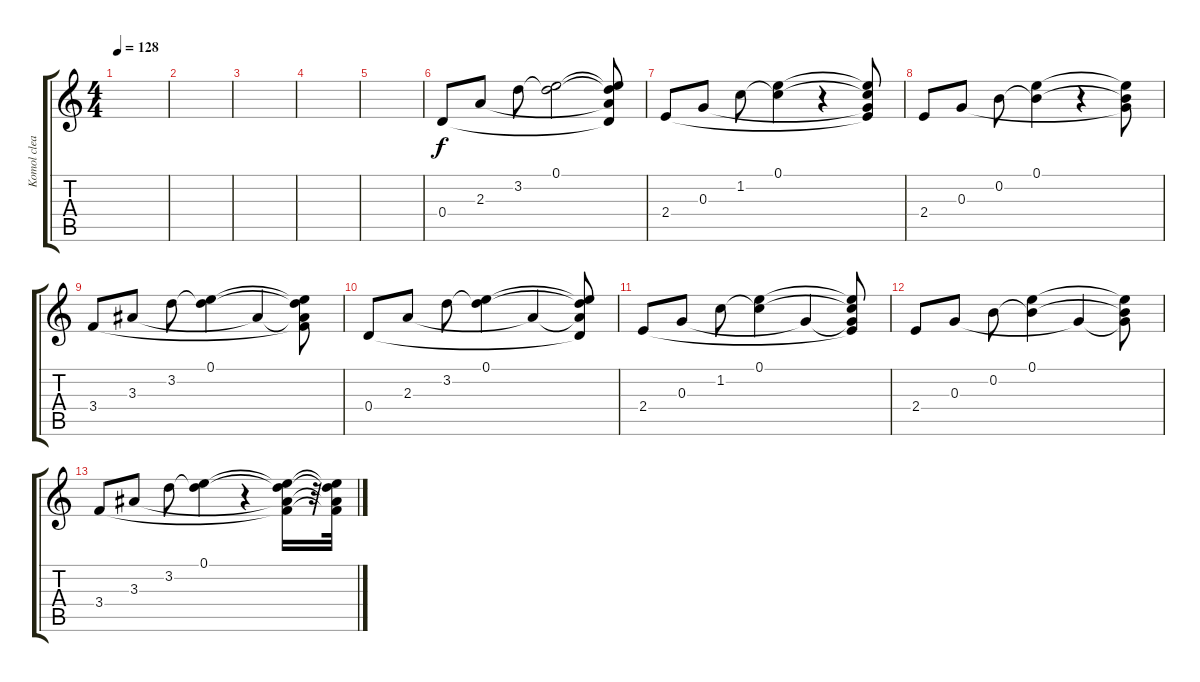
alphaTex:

\track ("Komol clean & solo" "Komol clea") {instrument electricguitarclean}
\staff {score tabs}
\tuning (E4 B3 G3 D3 A2 E2) {hide}
\ts (4 4)
\tempo 128
\clef g2
\ks c
|
|
|
|
|
0.4.8 2.3.8 3.2.8 (0.1 3.2{t}).2 (0.1{t} 3.2{t} 2.3{t} 0.4{t}).8 |
2.4.8 0.3.8 1.2.8 (0.1 1.2{t}).4 r.4 (0.1{t} 1.2{t} 0.3{t} 2.4{t}).8 |
2.4.8 0.3.8 0.2.8 (0.1 0.2{t}).4 r.4 (0.1{t} 0.2{t} 0.3{t}).8 |
3.4.8 3.3.8 3.2.8 (0.1 3.2{t}).4 3.3{t}.4 (0.1{t} 3.2{t} 3.3{t} 3.4{t}).8 |
0.4.8 2.3.8 3.2.8 (0.1 3.2{t}).4 2.3{t}.4 (0.1{t} 3.2{t} 2.3{t} 0.4{t}).8 |
2.4.8 0.3.8 1.2.8 (0.1 1.2{t}).4 0.3{t}.4 (0.1{t} 1.2{t} 0.3{t} 2.4{t}).8 |
2.4.8 0.3.8 0.2.8 (0.1 0.2{t}).4 0.3{t}.4 (0.1{t} 0.2{t} 0.3{t}).8 |
3.4.8 3.3.8 3.2.8 (0.1 3.2{t}).4 r.4 (0.1{t} 3.2{t} 3.3{t} 3.4{t}).16 r.32 (0.1{t} 3.2{t} 3.3{t} 3.4{t}).32
